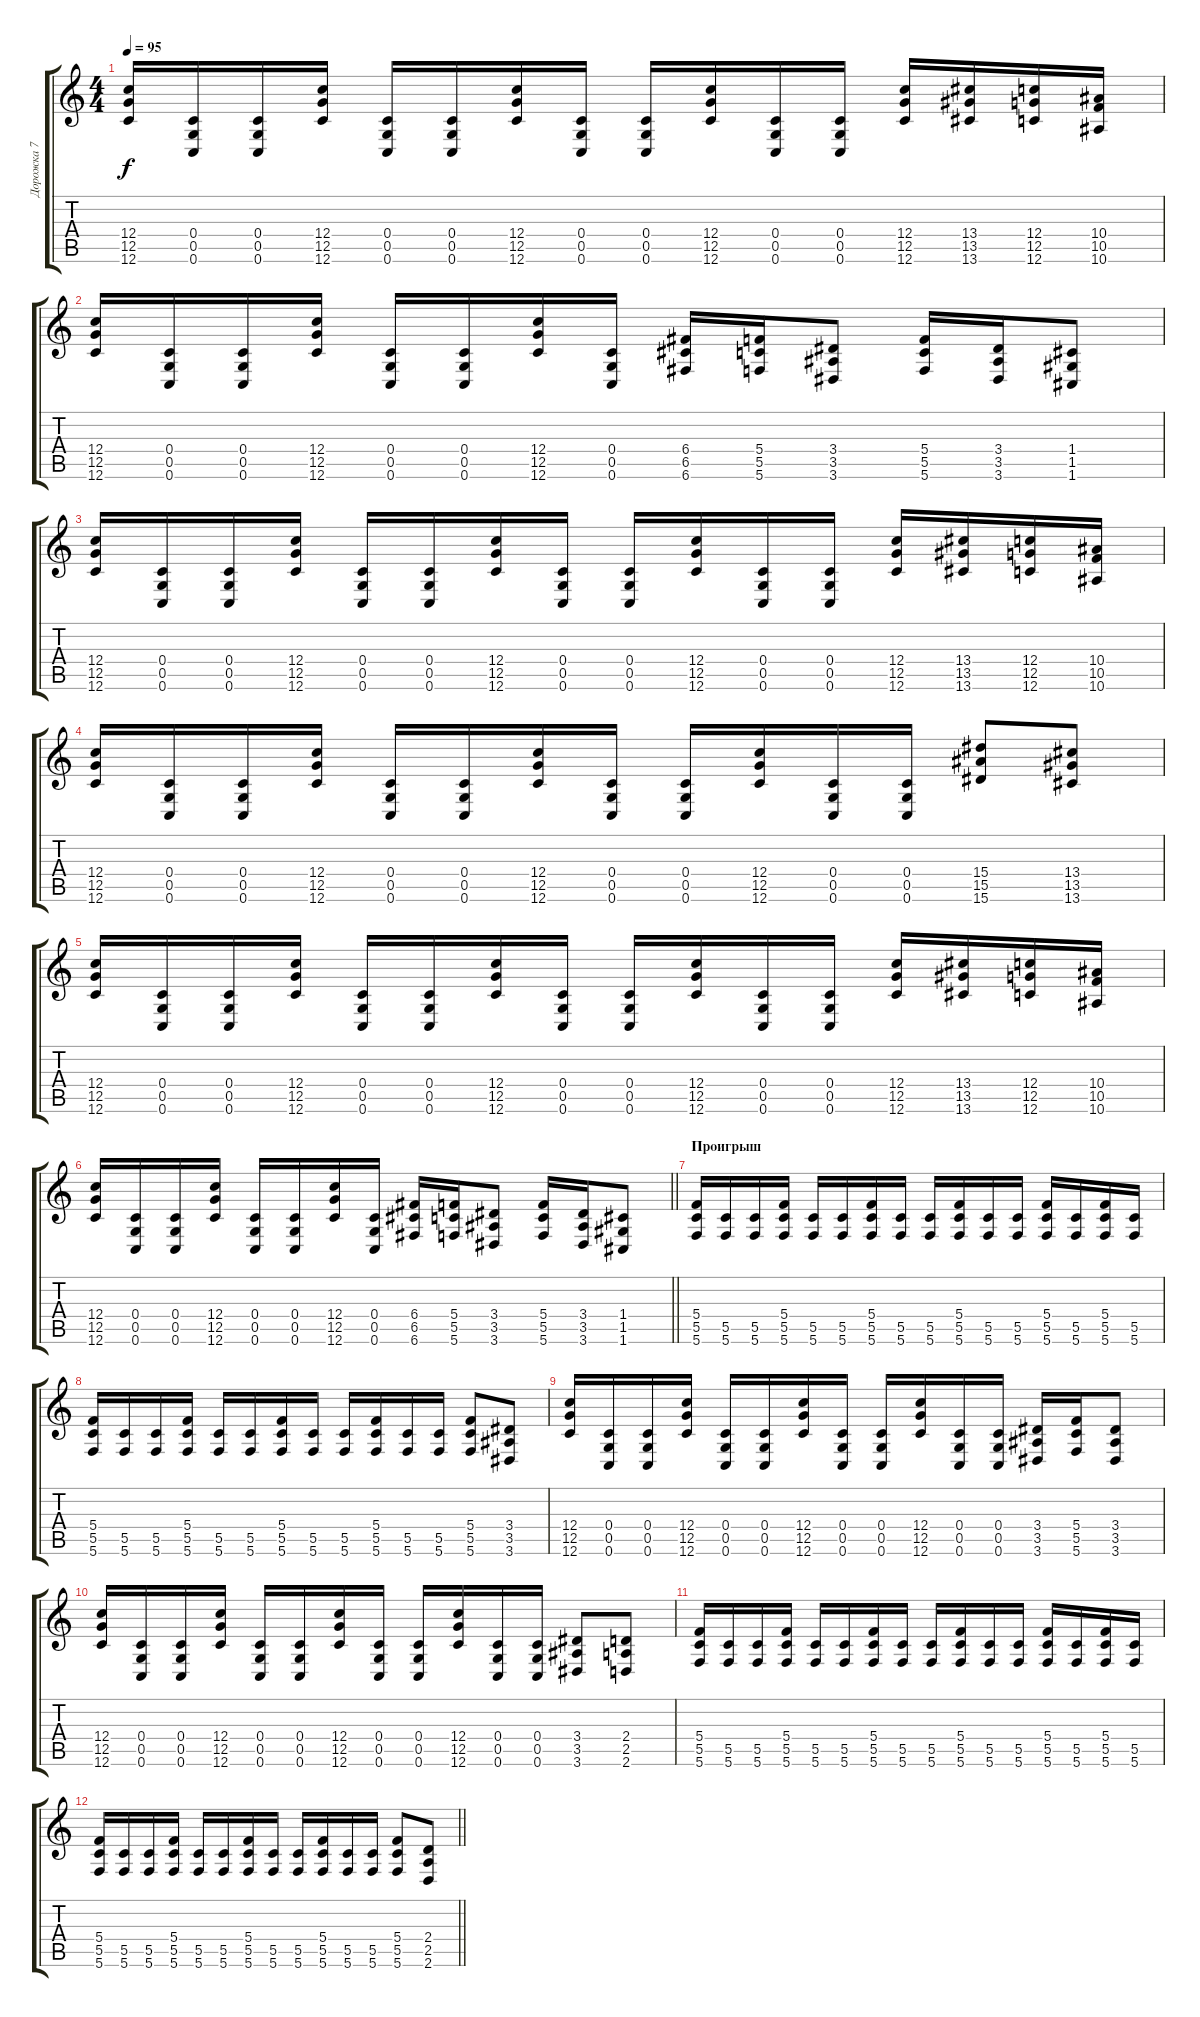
\track ("Дорожка 7" "Дорожка 7") {instrument overdrivenguitar}
\staff {score tabs}
\tuning (D4 A3 F3 C3 G2 C2) {hide}
\ts (4 4)
\tempo 95
\clef g2
\ks c
(12.4 12.5 12.6).16{dy f} (0.4 0.5 0.6).16 (0.4 0.5 0.6).16 (12.4 12.5 12.6).16 (0.4 0.5 0.6).16 (0.4 0.5 0.6).16 (12.4 12.5 12.6).16 (0.4 0.5 0.6).16 (0.4 0.5 0.6).16 (12.4 12.5 12.6).16 (0.4 0.5 0.6).16 (0.4 0.5 0.6).16 (12.4 12.5 12.6).16 (13.4 13.5 13.6).16 (12.4 12.5 12.6).16 (10.4 10.5 10.6).16 |
(12.4 12.5 12.6).16 (0.4 0.5 0.6).16 (0.4 0.5 0.6).16 (12.4 12.5 12.6).16 (0.4 0.5 0.6).16 (0.4 0.5 0.6).16 (12.4 12.5 12.6).16 (0.4 0.5 0.6).16 (6.4 6.5 6.6).16 (5.4 5.5 5.6).16 (3.4 3.5 3.6).8 (5.4 5.5 5.6).16 (3.4 3.5 3.6).16 (1.4 1.5 1.6).8 |
(12.4 12.5 12.6).16 (0.4 0.5 0.6).16 (0.4 0.5 0.6).16 (12.4 12.5 12.6).16 (0.4 0.5 0.6).16 (0.4 0.5 0.6).16 (12.4 12.5 12.6).16 (0.4 0.5 0.6).16 (0.4 0.5 0.6).16 (12.4 12.5 12.6).16 (0.4 0.5 0.6).16 (0.4 0.5 0.6).16 (12.4 12.5 12.6).16 (13.4 13.5 13.6).16 (12.4 12.5 12.6).16 (10.4 10.5 10.6).16 |
(12.4 12.5 12.6).16 (0.4 0.5 0.6).16 (0.4 0.5 0.6).16 (12.4 12.5 12.6).16 (0.4 0.5 0.6).16 (0.4 0.5 0.6).16 (12.4 12.5 12.6).16 (0.4 0.5 0.6).16 (0.4 0.5 0.6).16 (12.4 12.5 12.6).16 (0.4 0.5 0.6).16 (0.4 0.5 0.6).16 (15.4 15.5 15.6).8 (13.4 13.5 13.6).8 |
(12.4 12.5 12.6).16 (0.4 0.5 0.6).16 (0.4 0.5 0.6).16 (12.4 12.5 12.6).16 (0.4 0.5 0.6).16 (0.4 0.5 0.6).16 (12.4 12.5 12.6).16 (0.4 0.5 0.6).16 (0.4 0.5 0.6).16 (12.4 12.5 12.6).16 (0.4 0.5 0.6).16 (0.4 0.5 0.6).16 (12.4 12.5 12.6).16 (13.4 13.5 13.6).16 (12.4 12.5 12.6).16 (10.4 10.5 10.6).16 |
\barLineRight lightlight
(12.4 12.5 12.6).16 (0.4 0.5 0.6).16 (0.4 0.5 0.6).16 (12.4 12.5 12.6).16 (0.4 0.5 0.6).16 (0.4 0.5 0.6).16 (12.4 12.5 12.6).16 (0.4 0.5 0.6).16 (6.4 6.5 6.6).16 (5.4 5.5 5.6).16 (3.4 3.5 3.6).8 (5.4 5.5 5.6).16 (3.4 3.5 3.6).16 (1.4 1.5 1.6).8 |
\section ("" "Проигрыш")
(5.4 5.5 5.6).16 (5.5 5.6).16 (5.5 5.6).16 (5.4 5.5 5.6).16 (5.5 5.6).16 (5.5 5.6).16 (5.4 5.5 5.6).16 (5.5 5.6).16 (5.5 5.6).16 (5.4 5.5 5.6).16 (5.5 5.6).16 (5.5 5.6).16 (5.4 5.5 5.6).16 (5.5 5.6).16 (5.4 5.5 5.6).16 (5.5 5.6).16 |
(5.4 5.5 5.6).16 (5.5 5.6).16 (5.5 5.6).16 (5.4 5.5 5.6).16 (5.5 5.6).16 (5.5 5.6).16 (5.4 5.5 5.6).16 (5.5 5.6).16 (5.5 5.6).16 (5.4 5.5 5.6).16 (5.5 5.6).16 (5.5 5.6).16 (5.4 5.5 5.6).8 (3.4 3.5 3.6).8 |
(12.4 12.5 12.6).16 (0.4 0.5 0.6).16 (0.4 0.5 0.6).16 (12.4 12.5 12.6).16 (0.4 0.5 0.6).16 (0.4 0.5 0.6).16 (12.4 12.5 12.6).16 (0.4 0.5 0.6).16 (0.4 0.5 0.6).16 (12.4 12.5 12.6).16 (0.4 0.5 0.6).16 (0.4 0.5 0.6).16 (3.4 3.5 3.6).16 (5.4 5.5 5.6).16 (3.4 3.5 3.6).8 |
(12.4 12.5 12.6).16 (0.4 0.5 0.6).16 (0.4 0.5 0.6).16 (12.4 12.5 12.6).16 (0.4 0.5 0.6).16 (0.4 0.5 0.6).16 (12.4 12.5 12.6).16 (0.4 0.5 0.6).16 (0.4 0.5 0.6).16 (12.4 12.5 12.6).16 (0.4 0.5 0.6).16 (0.4 0.5 0.6).16 (3.4 3.5 3.6).8 (2.4 2.5 2.6).8 |
(5.4 5.5 5.6).16 (5.5 5.6).16 (5.5 5.6).16 (5.4 5.5 5.6).16 (5.5 5.6).16 (5.5 5.6).16 (5.4 5.5 5.6).16 (5.5 5.6).16 (5.5 5.6).16 (5.4 5.5 5.6).16 (5.5 5.6).16 (5.5 5.6).16 (5.4 5.5 5.6).16 (5.5 5.6).16 (5.4 5.5 5.6).16 (5.5 5.6).16 |
\barLineRight lightlight
(5.4 5.5 5.6).16 (5.5 5.6).16 (5.5 5.6).16 (5.4 5.5 5.6).16 (5.5 5.6).16 (5.5 5.6).16 (5.4 5.5 5.6).16 (5.5 5.6).16 (5.5 5.6).16 (5.4 5.5 5.6).16 (5.5 5.6).16 (5.5 5.6).16 (5.4 5.5 5.6).8 (2.4 2.5 2.6).8
